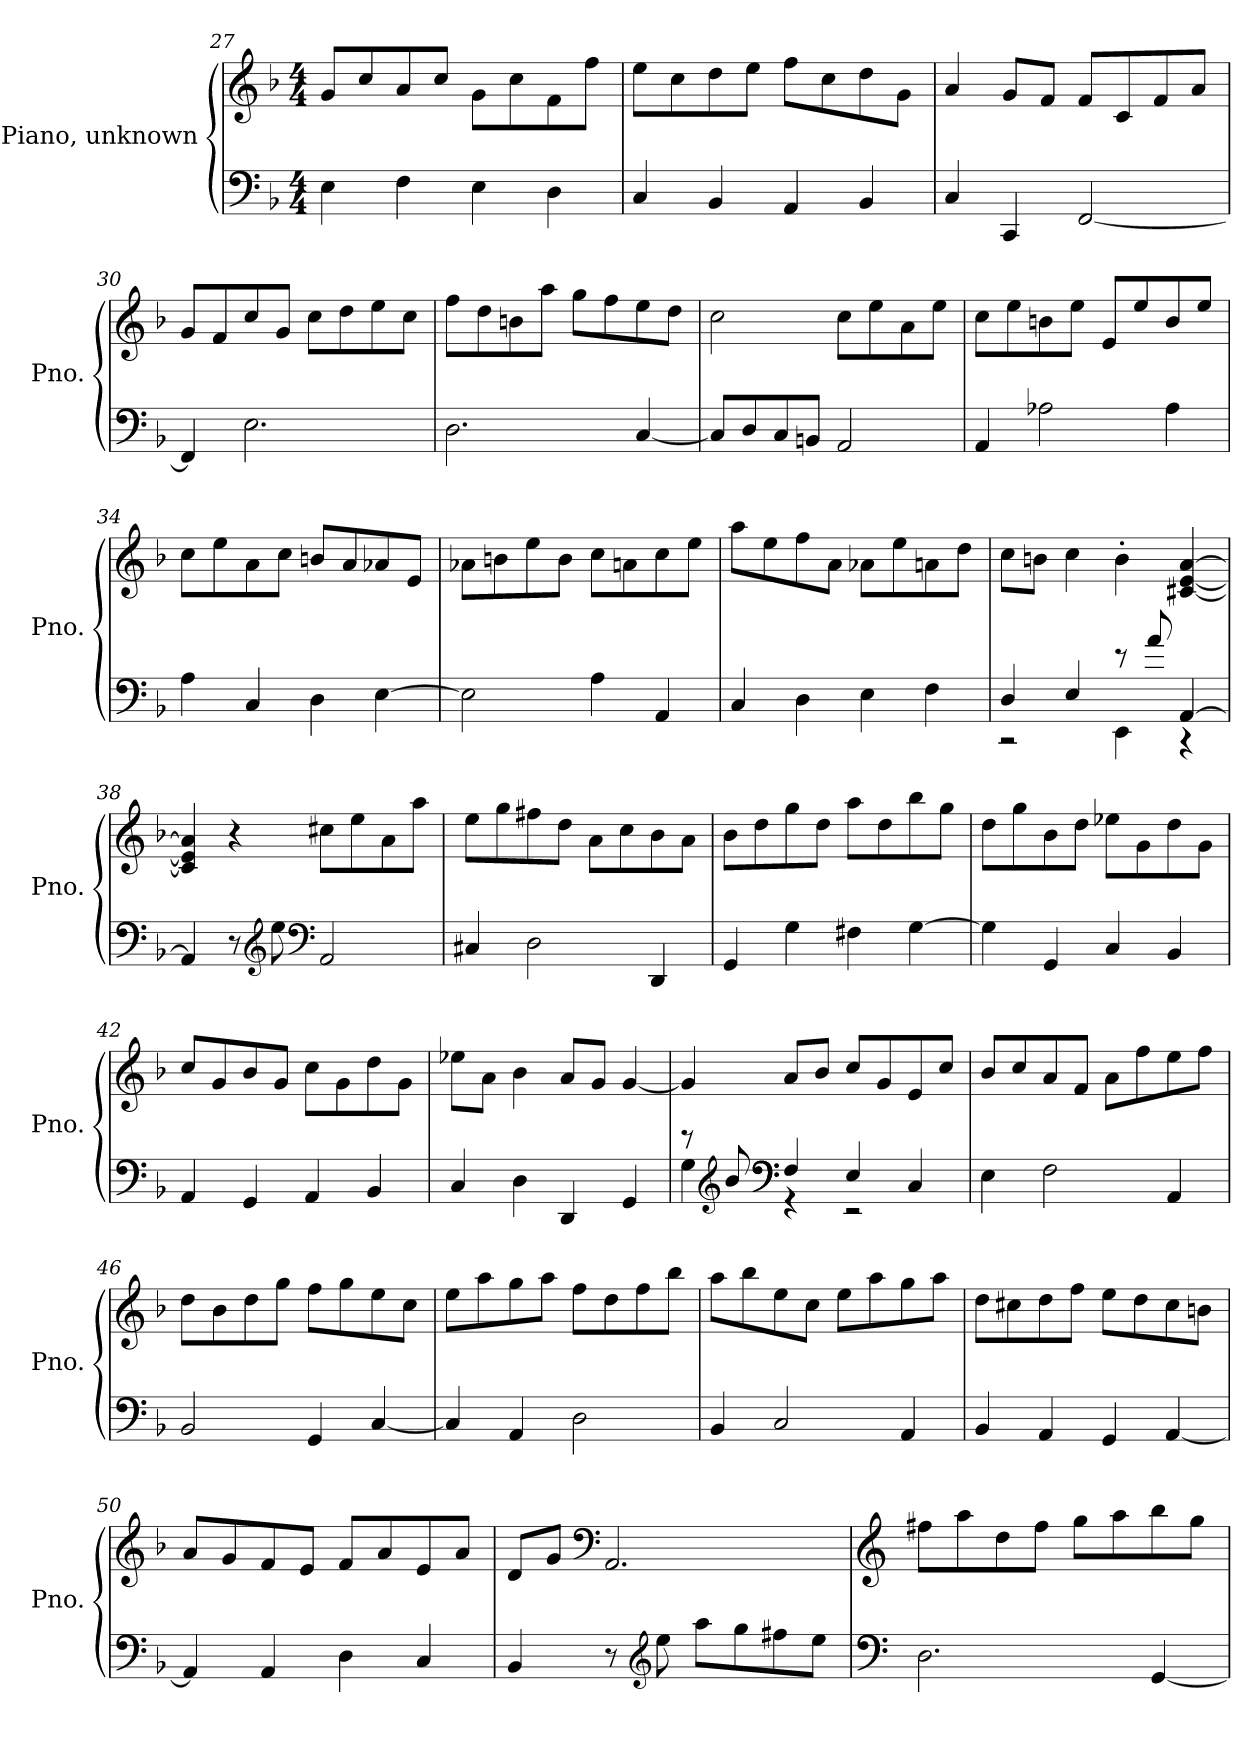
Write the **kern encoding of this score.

**kern	**kern
*part1	*part1
*staff2	*staff1
*I"Piano, unknown	*
*I'Pno.	*
*clefF4	*clefG2
*k[b-]	*k[b-]
*M4/4	*M4/4
=27	=27
4E\	8g/L
.	8cc/
4F\	8a/
.	8cc/J
4E\	8g\L
.	8cc\
4D\	8f\
.	8ff\J
=28	=28
4C/	8ee\L
.	8cc\
4BB-/	8dd\
.	8ee\J
4AA/	8ff\L
.	8cc\
4BB-/	8dd\
.	8g\J
=29	=29
4C/	4a/
4CC/	8g/L
.	8f/J
[2FF/	8f/L
.	8c/
.	8f/
.	8a/J
=30	=30
4FF/]	8g/L
.	8f/
2.E\	8cc/
.	8g/J
.	8cc\L
.	8dd\
.	8ee\
.	8cc\J
!!LO:PB:g=z
=31	=31
2.D\	8ff\L
.	8dd\
.	8bn\
.	8aa\J
.	8gg\L
.	8ff\
[4C/	8ee\
.	8dd\J
=32	=32
8C/L]	2cc\
8D/	.
8C/	.
8BBn/J	.
2AA/	8cc\L
.	8ee\
.	8a\
.	8ee\J
=33	=33
4AA/	8cc\L
.	8ee\
2A-X\	8bn\
.	8ee\J
.	8e/L
.	8ee/
4A-\	8b/
.	8ee/J
=34	=34
4A\	8cc\L
.	8ee\
4C/	8a\
.	8cc\J
4D\	8bn/L
.	8a/
[4E\	8a-X/
.	8e/J
!!LO:LB:g=z
=35	=35
2E\]	8a-X\L
.	8bn\
.	8ee\
.	8b\J
4A\	8cc\L
.	8an\
4AA/	8cc\
.	8ee\J
=36	=36
4C/	8aa\L
.	8ee\
4D\	8ff\
.	8a\J
4E\	8a-X\L
.	8ee\
4F\	8an\
.	8dd\J
=37	=37
*^	*
4D/	2r	8cc\L
.	.	8bn\J
4E/	.	4cc\
8r	4EE\	4b'\
8a/	.	.
[4AA/	4r	[4c#X/ [4e/ [4a/
*v	*v	*
=38	=38
4AA/]	4c#/] 4e/] 4a/]
8r	4r
*clefG2	*
8ee\	.
*clefF4	*
2AA/	8cc#X\L
.	8ee\
.	8a\
.	8aa\J
!!LO:LB:g=z
=39	=39
4C#X/	8ee\L
.	8gg\
2D\	8ff#X\
.	8dd\J
.	8a\L
.	8cc\
4DD/	8b-\
.	8a\J
=40	=40
4GG/	8b-\L
.	8dd\
4G\	8gg\
.	8dd\J
4F#X\	8aa\L
.	8dd\
[4G\	8bb-\
.	8gg\J
=41	=41
4G\]	8dd\L
.	8gg\
4GG/	8b-\
.	8dd\J
4C/	8ee-X\L
.	8g\
4BB-/	8dd\
.	8g\J
=42	=42
4AA/	8cc/L
.	8g/
4GG/	8b-/
.	8g/J
4AA/	8cc\L
.	8g\
4BB-/	8dd\
.	8g\J
=43	=43
4C/	8ee-X\L
.	8a\J
4D\	4b-\
4DD/	8a/L
.	8g/J
4GG/	[4g/
!!LO:LB:g=z
=44	=44
*^	*
8r	4G\	4g/]
*clefG2	*	*
8b-/	.	.
*clefF4	*	*
4F/	4r	8a/L
.	.	8b-/J
4E/	2r	8cc/L
.	.	8g/
4C/	.	8e/
.	.	8cc/J
*v	*v	*
=45	=45
4E\	8b-/L
.	8cc/
2F\	8a/
.	8f/J
.	8a\L
.	8ff\
4AA/	8ee\
.	8ff\J
=46	=46
2BB-/	8dd\L
.	8b-\
.	8dd\
.	8gg\J
4GG/	8ff\L
.	8gg\
[4C/	8ee\
.	8cc\J
=47	=47
4C/]	8ee\L
.	8aa\
4AA/	8gg\
.	8aa\J
2D\	8ff\L
.	8dd\
.	8ff\
.	8bb-\J
!!LO:LB:g=z
=48	=48
4BB-/	8aa\L
.	8bb-\
2C/	8ee\
.	8cc\J
.	8ee\L
.	8aa\
4AA/	8gg\
.	8aa\J
=49	=49
4BB-/	8dd\L
.	8cc#X\
4AA/	8dd\
.	8ff\J
4GG/	8ee\L
.	8dd\
[4AA/	8cc#\
.	8bn\J
=50	=50
4AA/]	8a/L
.	8g/
4AA/	8f/
.	8e/J
4D\	8f/L
.	8a/
4C/	8e/
.	8a/J
=51	=51
4BB-/	8d/L
.	8g/J
*	*clefF4
8r	2.AA/
*clefG2	*
8ee\	.
8aa\L	.
8gg\	.
8ff#X\	.
8ee\J	.
!!LO:LB:g=z
=52	=52
*clefF4	*clefG2
2.D\	8ff#X\L
.	8aa\
.	8dd\
.	8ff#\J
.	8gg\L
.	8aa\
[4GG/	8bb-\
.	8gg\J
=	=
*-	*-
